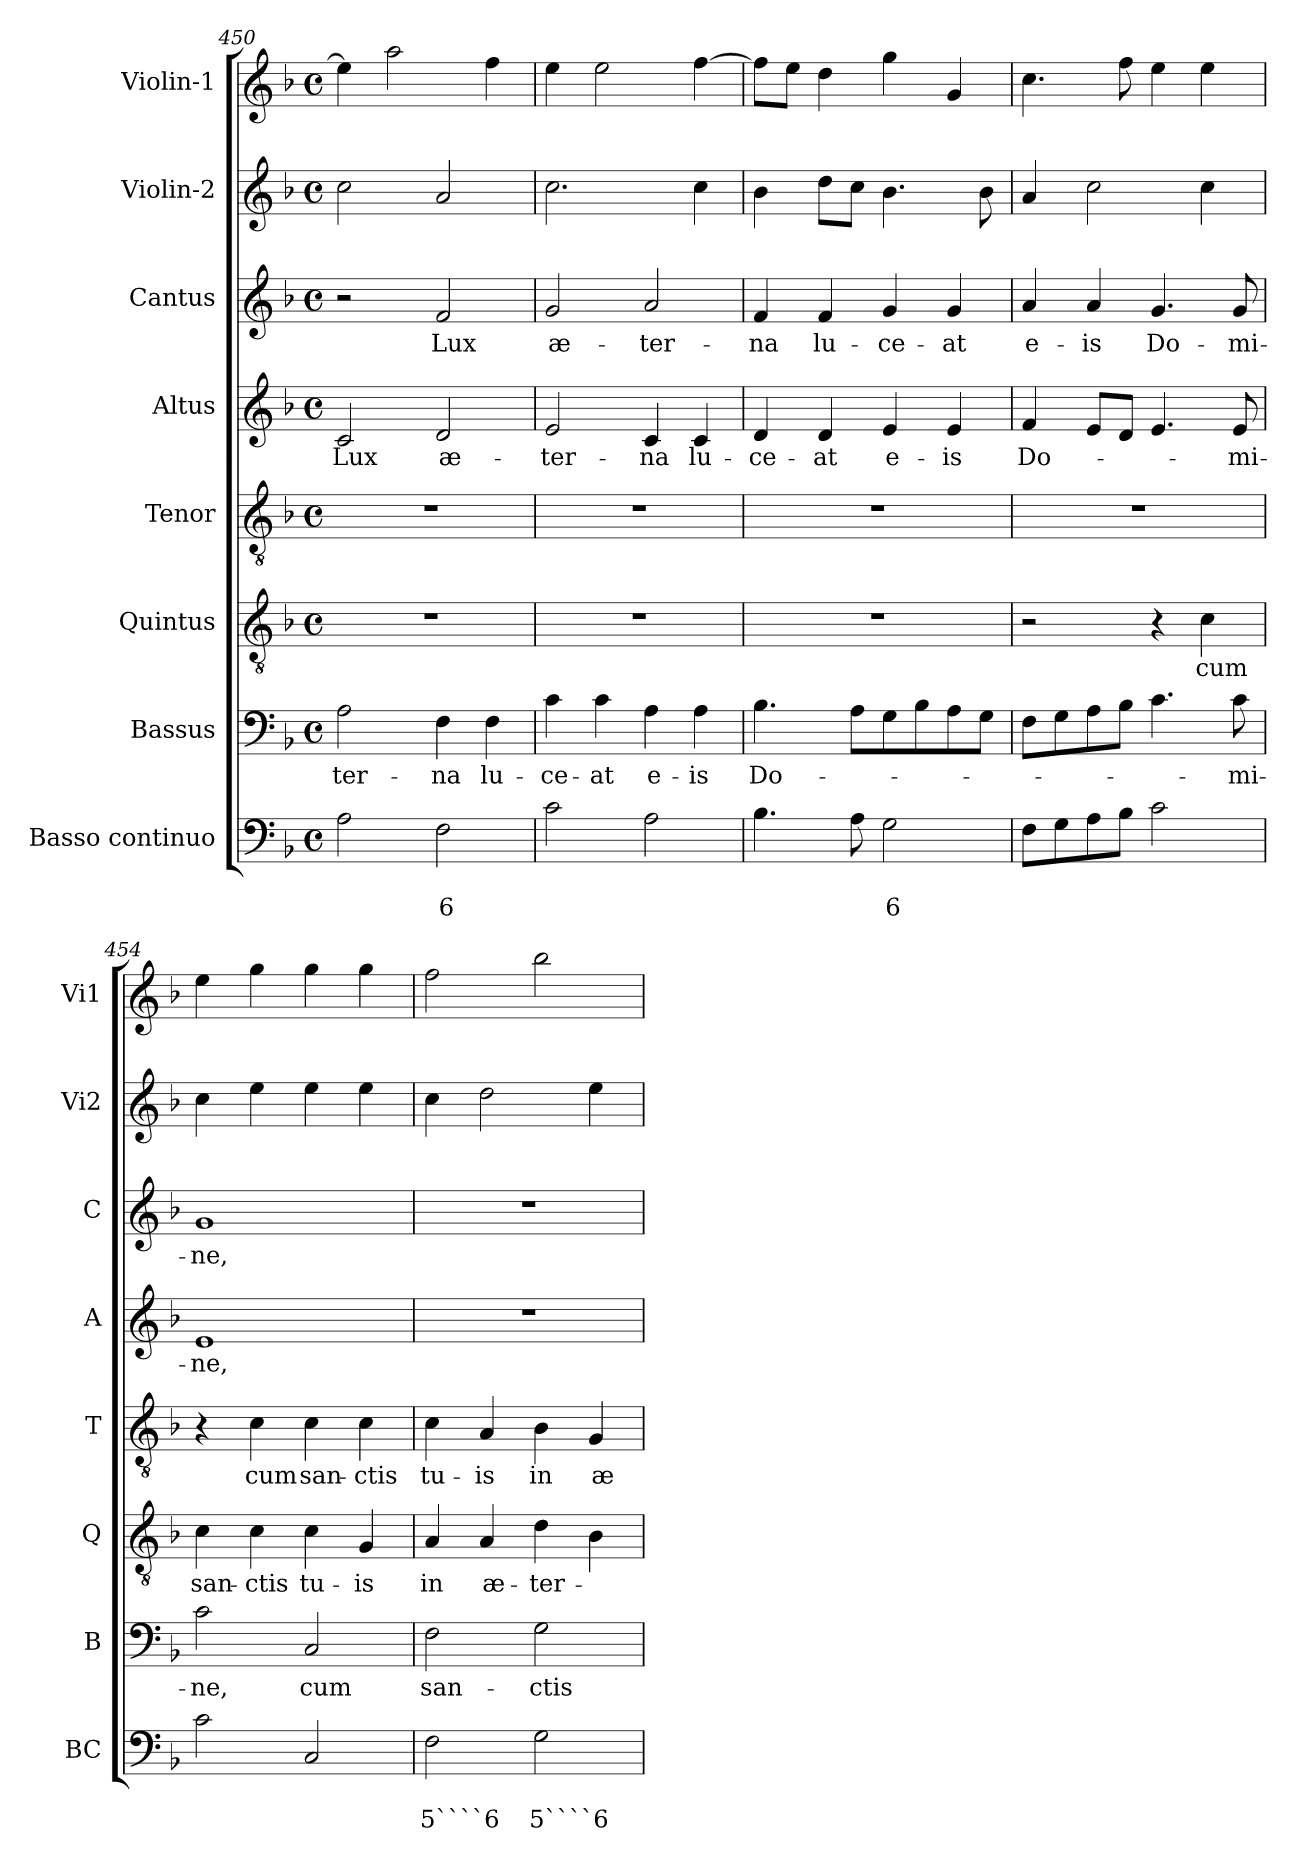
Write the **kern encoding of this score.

**kern	**text	**text	**kern	**text	**kern	**text	**kern	**text	**kern	**text	**kern	**text	**kern	**kern
*part8	*part8	*part8	*part7	*part7	*part6	*part6	*part5	*part5	*part4	*part4	*part3	*part3	*part2	*part1
*staff8	*staff8	*staff8	*staff7	*staff7	*staff6	*staff6	*staff5	*staff5	*staff4	*staff4	*staff3	*staff3	*staff2	*staff1
*I"Basso continuo	*	*	*I"Bassus	*	*I"Quintus	*	*I"Tenor	*	*I"Altus	*	*I"Cantus	*	*I"Violin-2	*I"Violin-1
*I'BC	*	*	*I'B	*	*I'Q	*	*I'T	*	*I'A	*	*I'C	*	*I'Vi2	*I'Vi1
*clefF4	*	*	*clefF4	*	*clefGv2	*	*clefGv2	*	*clefG2	*	*clefG2	*	*clefG2	*clefG2
*k[b-]	*	*	*k[b-]	*	*k[b-]	*	*k[b-]	*	*k[b-]	*	*k[b-]	*	*k[b-]	*k[b-]
*F:	*	*	*F:	*	*F:	*	*F:	*	*F:	*	*F:	*	*F:	*F:
*M4/4	*	*	*M4/4	*	*M4/4	*	*M4/4	*	*M4/4	*	*M4/4	*	*M4/4	*M4/4
*met(c)	*	*	*met(c)	*	*met(c)	*	*met(c)	*	*met(c)	*	*met(c)	*	*met(c)	*met(c)
=450	=450	=450	=450	=450	=450	=450	=450	=450	=450	=450	=450	=450	=450	=450
!	!	!	!	!LO:LY:b	!	!	!	!	!	!LO:LY:b	!	!	!	!
2A\	.	.	2A\	-ter-	1r	.	1r	.	2c/	Lux	2r	.	2cc\	4ee\]
.	.	.	.	.	.	.	.	.	.	.	.	.	.	2aa\
!	!	!LO:LY:b	!	!LO:LY:b	!	!	!	!	!	!LO:LY:b	!	!LO:LY:b	!	!
2F\	.	6	4F\	-na	.	.	.	.	2d/	æ-	2f/	Lux	2a/	.
!	!	!	!	!LO:LY:b	!	!	!	!	!	!	!	!	!	!
.	.	.	4F\	lu-	.	.	.	.	.	.	.	.	.	4ff\
=451	=451	=451	=451	=451	=451	=451	=451	=451	=451	=451	=451	=451	=451	=451
!	!	!	!	!LO:LY:b	!	!	!	!	!	!LO:LY:b	!	!LO:LY:b	!	!
2c\	.	.	4c\	-ce-	1r	.	1r	.	2e/	-ter-	2g/	æ-	2.cc\	4ee\
!	!	!	!	!LO:LY:b	!	!	!	!	!	!	!	!	!	!
.	.	.	4c\	-at	.	.	.	.	.	.	.	.	.	2ee\
!	!	!	!	!LO:LY:b	!	!	!	!	!	!LO:LY:b	!	!LO:LY:b	!	!
2A\	.	.	4A\	e-	.	.	.	.	4c/	-na	2a/	-ter-	.	.
!	!	!	!	!LO:LY:b	!	!	!	!	!	!LO:LY:b	!	!	!	!
.	.	.	4A\	-is	.	.	.	.	4c/	lu-	.	.	4cc\	[4ff\
=452	=452	=452	=452	=452	=452	=452	=452	=452	=452	=452	=452	=452	=452	=452
!	!	!	!	!LO:LY:b	!	!	!	!	!	!LO:LY:b	!	!LO:LY:b	!	!
4.B-\	.	.	4.B-\	Do-	1r	.	1r	.	4d/	-ce-	4f/	-na	4b-\	8ff\L]
.	.	.	.	.	.	.	.	.	.	.	.	.	.	8ee\J
!	!	!	!	!	!	!	!	!	!	!LO:LY:b	!	!LO:LY:b	!	!
.	.	.	.	.	.	.	.	.	4d/	-at	4f/	lu-	8dd\L	4dd\
8A\	.	.	8A\L	.	.	.	.	.	.	.	.	.	8cc\J	.
!	!	!LO:LY:b	!	!	!	!	!	!	!	!LO:LY:b	!	!LO:LY:b	!	!
2G\	.	6	8G\	.	.	.	.	.	4e/	e-	4g/	-ce-	4.b-\	4gg\
.	.	.	8B-\	.	.	.	.	.	.	.	.	.	.	.
!	!	!	!	!	!	!	!	!	!	!LO:LY:b	!	!LO:LY:b	!	!
.	.	.	8A\	.	.	.	.	.	4e/	-is	4g/	-at	.	4g/
.	.	.	8G\J	.	.	.	.	.	.	.	.	.	8b-\	.
=453	=453	=453	=453	=453	=453	=453	=453	=453	=453	=453	=453	=453	=453	=453
!	!	!	!	!	!	!	!	!	!	!LO:LY:b	!	!LO:LY:b	!	!
8F\L	.	.	8F\L	.	2r	.	1r	.	4f/	Do-	4a/	e-	4a/	4.cc\
8G\	.	.	8G\	.	.	.	.	.	.	.	.	.	.	.
!	!	!	!	!	!	!	!	!	!	!	!	!LO:LY:b	!	!
8A\	.	.	8A\	.	.	.	.	.	8e/L	.	4a/	-is	2cc\	.
8B-\J	.	.	8B-\J	.	.	.	.	.	8d/J	.	.	.	.	8ff\
!	!	!	!	!	!	!	!	!	!	!	!	!LO:LY:b	!	!
2c\	.	.	4.c\	.	4r	.	.	.	4.e/	.	4.g/	Do-	.	4ee\
!	!	!	!	!	!	!LO:LY:b	!	!	!	!	!	!	!	!
.	.	.	.	.	4c\	cum	.	.	.	.	.	.	4cc\	4ee\
!	!	!	!	!LO:LY:b	!	!	!	!	!	!LO:LY:b	!	!LO:LY:b	!	!
.	.	.	8c\	-mi-	.	.	.	.	8e/	-mi-	8g/	-mi-	.	.
!!LO:LB:g=z
=454	=454	=454	=454	=454	=454	=454	=454	=454	=454	=454	=454	=454	=454	=454
!	!	!	!	!LO:LY:b	!	!LO:LY:b	!	!	!	!LO:LY:b	!	!LO:LY:b	!	!
2c\	.	.	2c\	-ne,	4c\	san-	4r	.	1e	-ne,	1g	-ne,	4cc\	4ee\
!	!	!	!	!	!	!LO:LY:b	!	!LO:LY:b	!	!	!	!	!	!
.	.	.	.	.	4c\	-ctis	4c\	cum	.	.	.	.	4ee\	4gg\
!	!	!	!	!LO:LY:b	!	!LO:LY:b	!	!LO:LY:b	!	!	!	!	!	!
2C/	.	.	2C/	cum	4c\	tu-	4c\	san-	.	.	.	.	4ee\	4gg\
!	!	!	!	!	!	!LO:LY:b	!	!LO:LY:b	!	!	!	!	!	!
.	.	.	.	.	4G/	-is	4c\	-ctis	.	.	.	.	4ee\	4gg\
=455	=455	=455	=455	=455	=455	=455	=455	=455	=455	=455	=455	=455	=455	=455
!	!	!LO:LY:b	!	!LO:LY:b	!	!LO:LY:b	!	!LO:LY:b	!	!	!	!	!	!
2F\	.	5````6	2F\	san-	4A/	in	4c\	tu-	1r	.	1r	.	4cc\	2ff\
!	!	!	!	!	!	!LO:LY:b	!	!LO:LY:b	!	!	!	!	!	!
.	.	.	.	.	4A/	æ-	4A/	-is	.	.	.	.	2dd\	.
!	!	!LO:LY:b	!	!LO:LY:b	!	!LO:LY:b	!	!LO:LY:b	!	!	!	!	!	!
2G\	.	5````6	2G\	-ctis	4d\	-ter-	4B-\	in	.	.	.	.	.	2bb-\
!	!	!	!	!	!	!	!	!LO:LY:b	!	!	!	!	!	!
.	.	.	.	.	4B-\	.	4G/	æ-	.	.	.	.	4ee\	.
=	=	=	=	=	=	=	=	=	=	=	=	=	=	=
*-	*-	*-	*-	*-	*-	*-	*-	*-	*-	*-	*-	*-	*-	*-
